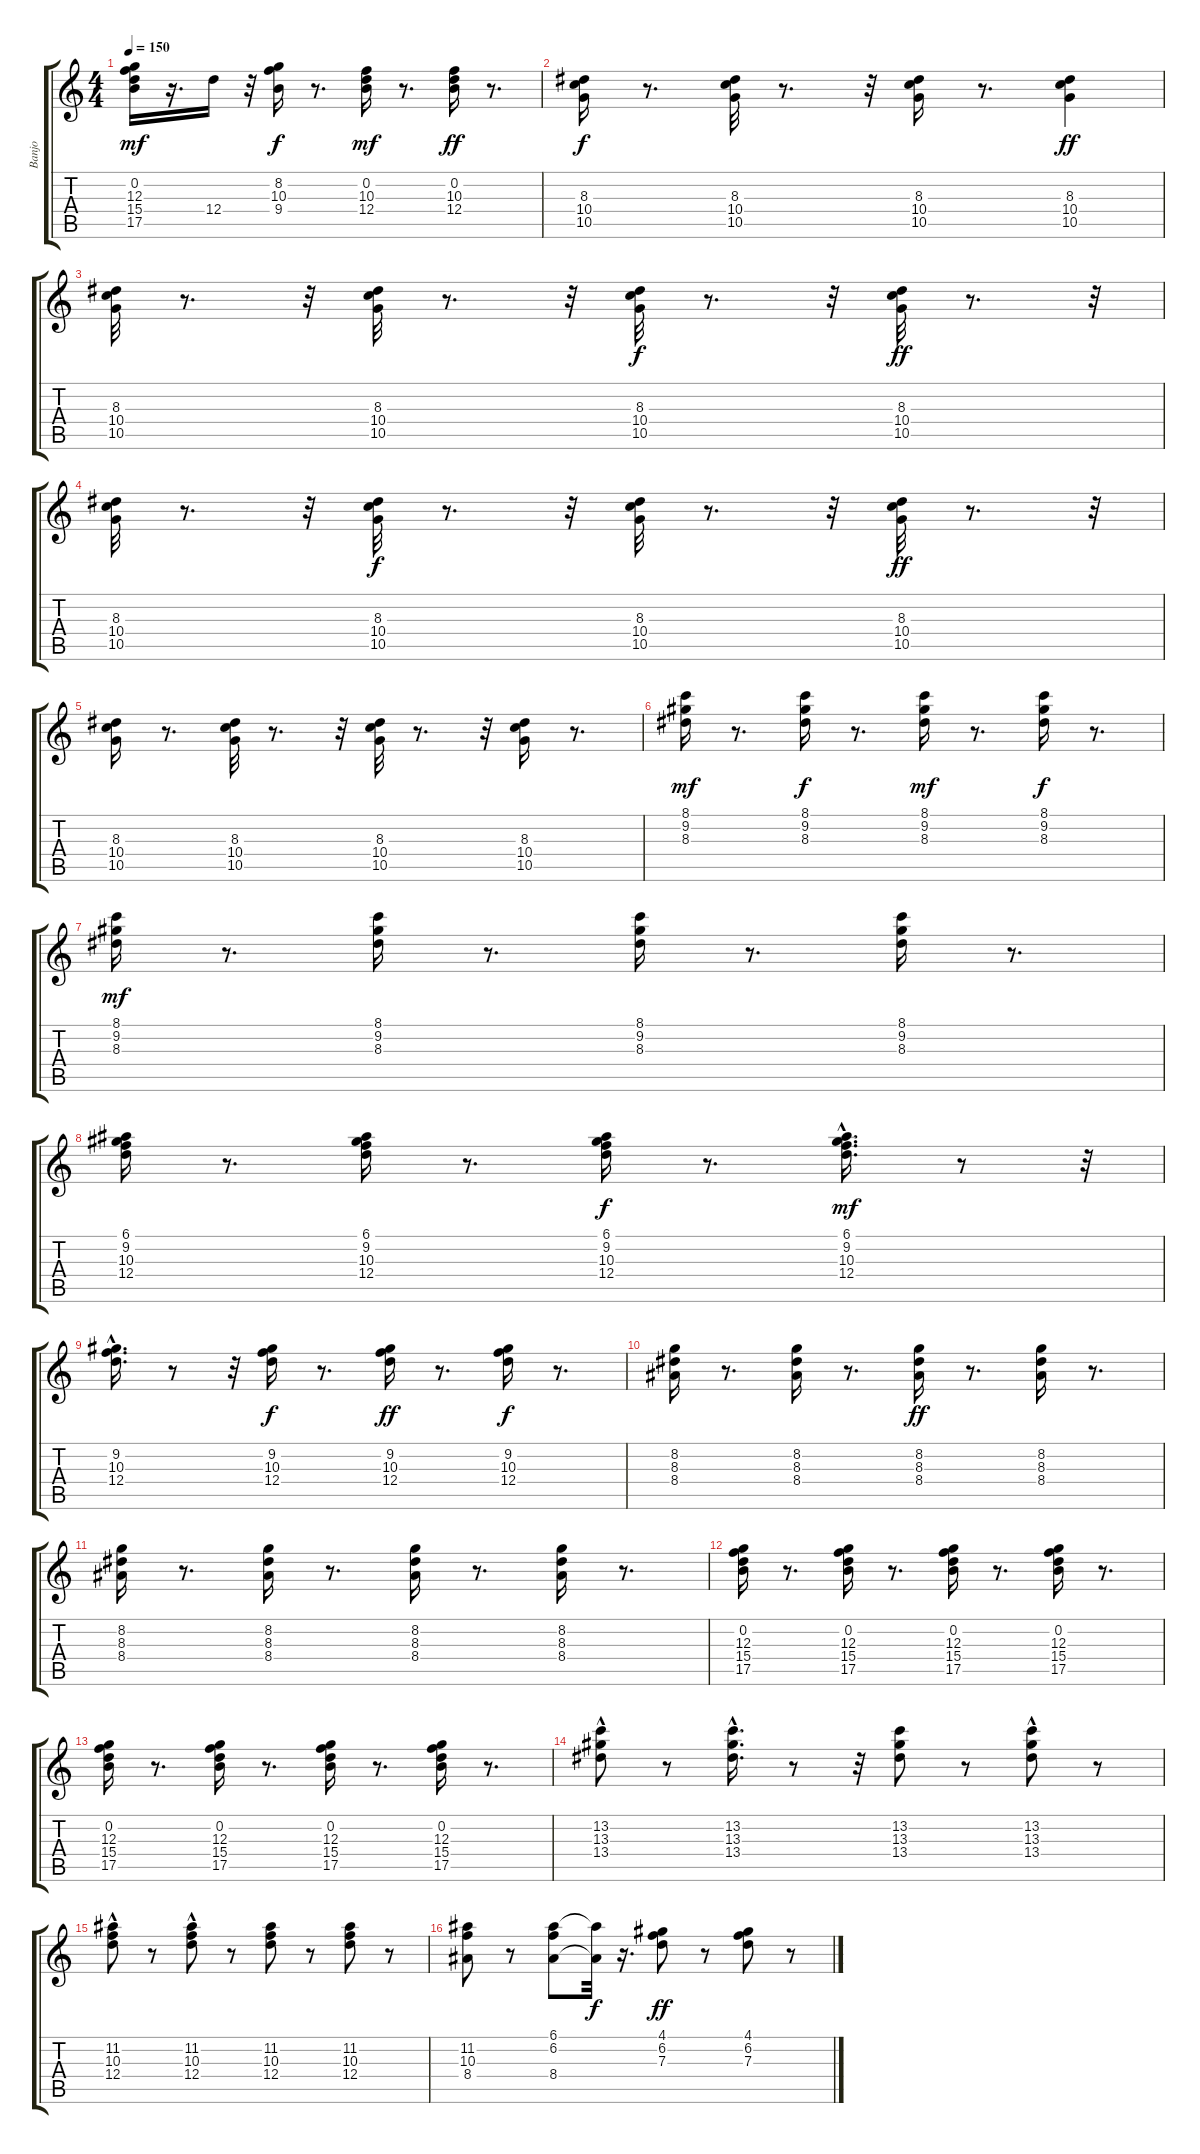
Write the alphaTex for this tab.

\track ("Banjo" "Banjo") {instrument banjo}
\staff {score tabs}
\tuning (E4 B3 G3 D3 A2 E2) {hide}
\displaytranspose 12
\ts (4 4)
\tempo 150
\clef g2
\ks c
(0.2 12.3 15.4 17.5).16{dy mf} r.16{d} 12.4.16 r.32 (8.2 10.3 9.4).16{dy f} r.8{d} (0.2 10.3 12.4).16{dy mf} r.8{d} (0.2 10.3 12.4).16{dy ff} r.8{d} |
(8.3 10.4 10.5).16{dy f} r.8{d} (8.3 10.4 10.5).32 r.8{d} r.32 (8.3 10.4 10.5).16 r.8{d} (8.3 10.4 10.5).4{dy ff} |
(8.3 10.4 10.5).32 r.8{d} r.32 (8.3 10.4 10.5).32 r.8{d} r.32 (8.3 10.4 10.5).32{dy f} r.8{d} r.32 (8.3 10.4 10.5).32{dy ff} r.8{d} r.32 |
(8.3 10.4 10.5).32 r.8{d} r.32 (8.3 10.4 10.5).32{dy f} r.8{d} r.32 (8.3 10.4 10.5).32 r.8{d} r.32 (8.3 10.4 10.5).32{dy ff} r.8{d} r.32 |
(8.3 10.4 10.5).16 r.8{d} (8.3 10.4 10.5).32 r.8{d} r.32 (8.3 10.4 10.5).32 r.8{d} r.32 (8.3 10.4 10.5).16 r.8{d} |
(8.1 9.2 8.3).16{dy mf} r.8{d} (8.1 9.2 8.3).16{dy f} r.8{d} (8.1 9.2 8.3).16{dy mf} r.8{d} (8.1 9.2 8.3).16{dy f} r.8{d} |
(8.1 9.2 8.3).16{dy mf} r.8{d} (8.1 9.2 8.3).16 r.8{d} (8.1 9.2 8.3).16 r.8{d} (8.1 9.2 8.3).16 r.8{d} |
(6.1 9.2 10.3 12.4).16 r.8{d} (6.1 9.2 10.3 12.4).16 r.8{d} (6.1 9.2 10.3 12.4).16{dy f} r.8{d} (6.1{hac} 9.2{hac} 10.3{hac} 12.4{hac}).16{d dy mf} r.8 r.32 |
(9.2{hac} 10.3{hac} 12.4{hac}).16{d} r.8 r.32 (9.2 10.3 12.4).16{dy f} r.8{d} (9.2 10.3 12.4).16{dy ff} r.8{d} (9.2 10.3 12.4).16{dy f} r.8{d} |
(8.2 8.3 8.4).16 r.8{d} (8.2 8.3 8.4).16 r.8{d} (8.2 8.3 8.4).16{dy ff} r.8{d} (8.2 8.3 8.4).16 r.8{d} |
(8.2 8.3 8.4).16 r.8{d} (8.2 8.3 8.4).16 r.8{d} (8.2 8.3 8.4).16 r.8{d} (8.2 8.3 8.4).16 r.8{d} |
(0.2 12.3 15.4 17.5).16 r.8{d} (0.2 12.3 15.4 17.5).16 r.8{d} (0.2 12.3 15.4 17.5).16 r.8{d} (0.2 12.3 15.4 17.5).16 r.8{d} |
(0.2 12.3 15.4 17.5).16 r.8{d} (0.2 12.3 15.4 17.5).16 r.8{d} (0.2 12.3 15.4 17.5).16 r.8{d} (0.2 12.3 15.4 17.5).16 r.8{d} |
(13.2{hac} 13.3 13.4{hac}).8 r.8 (13.2{hac} 13.3{hac} 13.4).16{d} r.8 r.32 (13.2 13.3 13.4).8 r.8 (13.2{hac} 13.3 13.4{hac}).8 r.8 |
(11.2 10.3 12.4{hac}).8 r.8 (11.2 10.3 12.4{hac}).8 r.8 (11.2 10.3 12.4).8 r.8 (11.2 10.3 12.4).8 r.8 |
(11.2 10.3 8.4).8 r.8 (6.1 6.2 8.4).8 (6.1{t} 8.4{t}).32{dy f} r.16{d} (4.1 6.2 7.3).8{dy ff} r.8 (4.1 6.2 7.3).8 r.8
